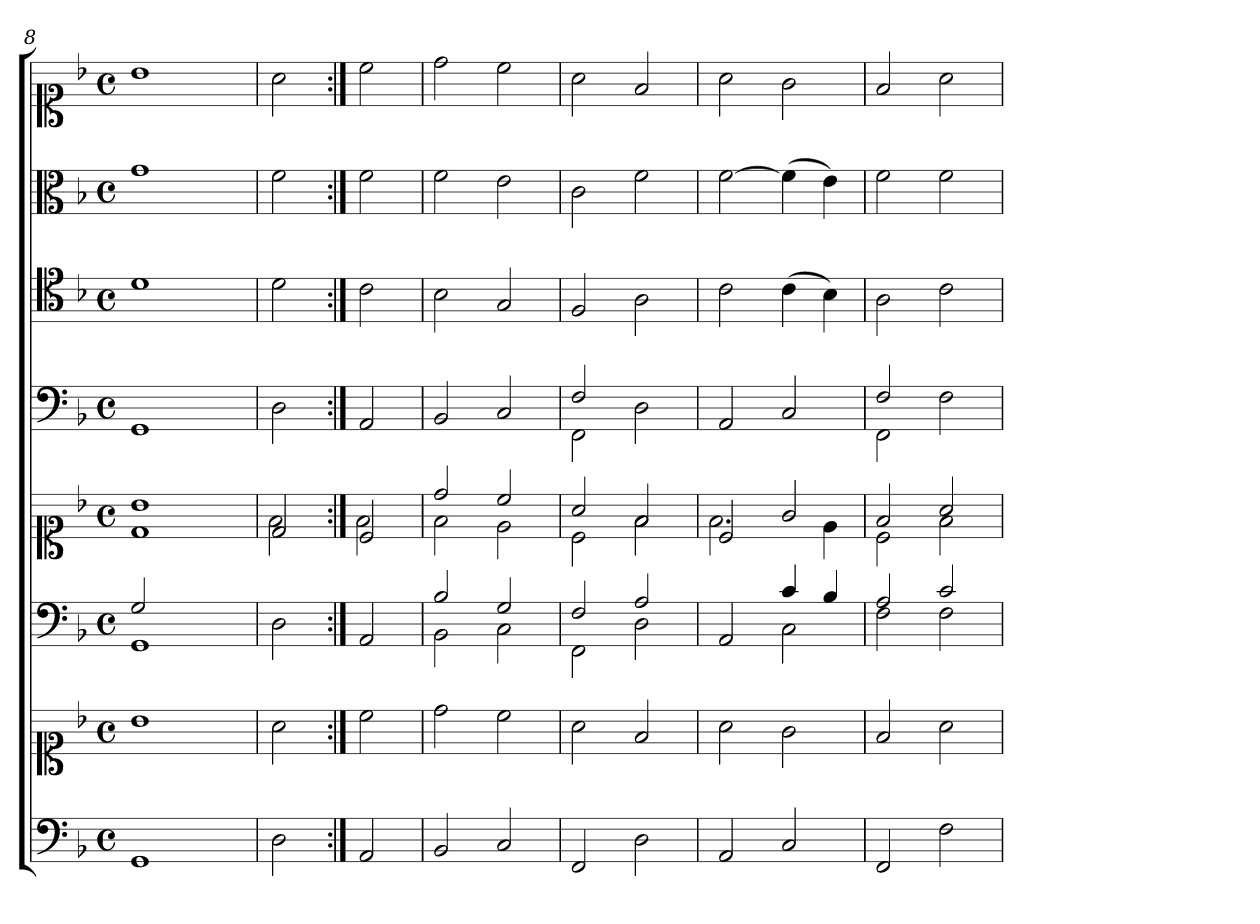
**kern	**kern	**kern	**kern	**kern	**kern	**kern	**kern
*part6	*part6	*part5	*part5	*part4	*part3	*part2	*part1
*staff8	*staff7	*staff6	*staff5	*staff4	*staff3	*staff2	*staff1
*clefF4	*clefC1	*clefF4	*clefC1	*clefF4	*clefC4	*clefC3	*clefC1
*k[b-]	*k[b-]	*k[b-]	*k[b-]	*k[b-]	*k[b-]	*k[b-]	*k[b-]
*F:	*F:	*F:	*F:	*F:	*F:	*F:	*F:
*M4/4	*M4/4	*M4/4	*M4/4	*M4/4	*M4/4	*M4/4	*M4/4
*met(c)	*met(c)	*met(c)	*met(c)	*met(c)	*met(c)	*met(c)	*met(c)
=8	=8	=8	=8	=8	=8	=8	=8
*	*	*^	*^	*	*	*	*
1GG	1b-	2G	1GG	1b-	1d	1GG	1d	1g	1b-
.	.	2ryy	.	.	.	.	.	.	.
*	*	*v	*v	*	*	*	*	*	*
=9	=9	=9	=9	=9	=9	=9	=9	=9
2D	2a	2D	2d	2f	2D	2d	2f	2a
=10:|!	=10:|!	=10:|!	=10:|!	=10:|!	=10:|!	=10:|!	=10:|!	=10:|!
2AA	2cc	2AA	2c	2f	2AA	2c	2f	2cc
=11	=11	=11	=11	=11	=11	=11	=11	=11
*	*	*^	*	*	*	*	*	*
2BB-	2dd	2B-	2BB-	2dd	2f	2BB-	2B-	2f	2dd
2C	2cc	2G	2C	2cc	2e	2C	2G	2e	2cc
=12	=12	=12	=12	=12	=12	=12	=12	=12	=12
*	*	*	*	*	*	*^	*	*	*
2FF	2a	2F	2FF	2a	2c	2F	2FF	2F	2c	2a
2D	2f	2A	2D	2f	2f	2D	2ryy	2A	2f	2f
*	*	*	*	*	*	*v	*v	*	*	*
=13	=13	=13	=13	=13	=13	=13	=13	=13	=13
2AA	2a	2ryy	2AA	2c	2.f	2AA	2c	[2f	2a
2C	2g	4c	2C	2g	.	2C	(4c	(4f]	2g
.	.	4B-	.	.	4e	.	4B-)	4e)	.
=14	=14	=14	=14	=14	=14	=14	=14	=14	=14
*	*	*	*	*	*	*^	*	*	*
2FF	2f	2A	2F	2f	2c	2F	2FF	2A	2f	2f
2F	2a	2c	2F	2a	2f	2F	2ryy	2c	2f	2a
*	*	*v	*v	*	*	*v	*v	*	*	*
*	*	*	*v	*v	*	*	*	*
=	=	=	=	=	=	=	=
*-	*-	*-	*-	*-	*-	*-	*-
